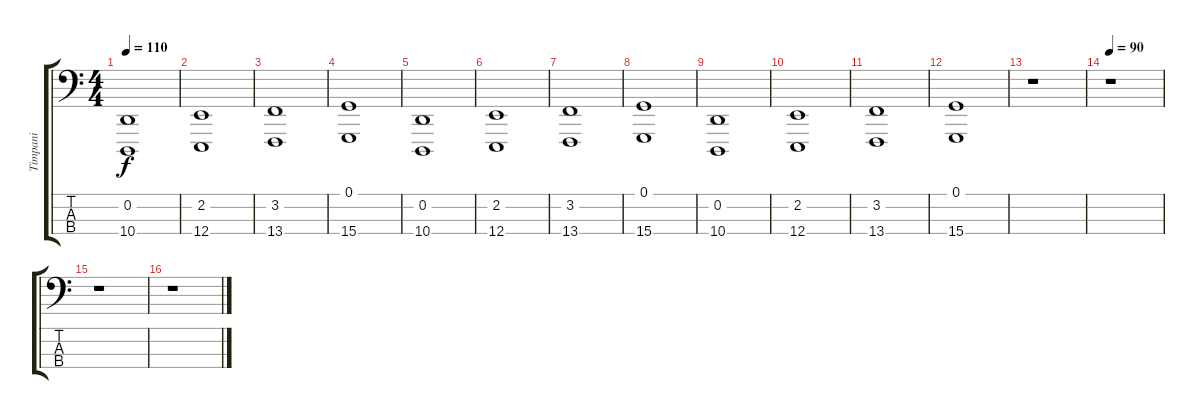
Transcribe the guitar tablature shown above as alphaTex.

\track ("Timpani" "Timpani") {instrument timpani}
\staff {score tabs}
\tuning (G2 D2 A1 E0) {hide}
\ts (4 4)
\tempo 110
\clef f4
\ks c
(0.2 10.4).1{dy f} |
(2.2 12.4).1 |
(3.2 13.4).1 |
(0.1 15.4).1 |
(0.2 10.4).1 |
(2.2 12.4).1 |
(3.2 13.4).1 |
(0.1 15.4).1 |
(0.2 10.4).1 |
(2.2 12.4).1 |
(3.2 13.4).1 |
(0.1 15.4).1 |
r.1 |
\tempo 90
r.1 |
r.1 |
r.1
